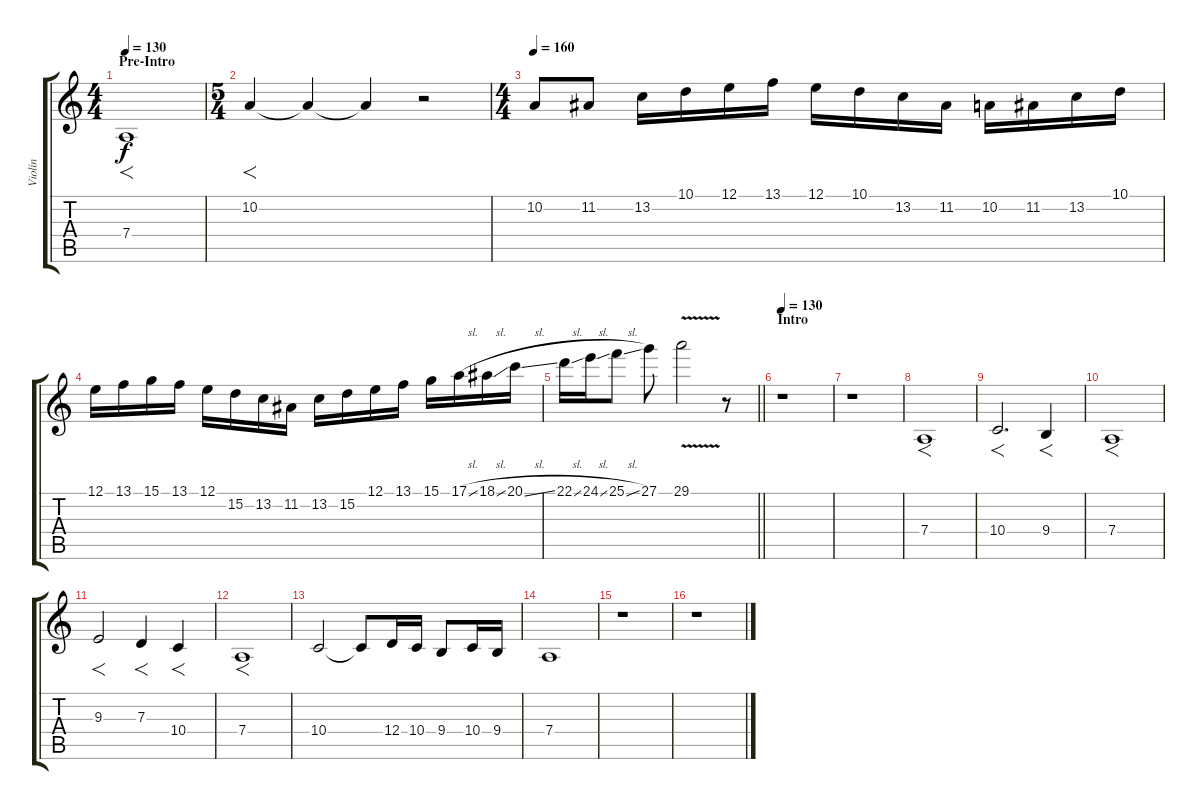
\track ("Violín" "Violín") {instrument violin}
\staff {score tabs}
\tuning (E4 B3 G3 D3 A2 E2) {hide}
\ts (4 4)
\section ("" "Pre-Intro")
\tempo 130
\tempo 116
\tempo 130
\clef g2
\ks aminor
7.4.1{f dy f instrument violin} |
\ts (5 4)
10.2.4{f} 10.2{t}.4 10.2{t}.4 r.2 |
\ts (4 4)
\tempo 160
10.2.8 11.2.8 13.2.16 10.1.16 12.1.16 13.1.16 12.1.16 10.1.16 13.2.16 11.2.16 10.2.16 11.2.16 13.2.16 10.1.16 |
12.1.16 13.1.16 15.1.16 13.1.16 12.1.16 15.2.16 13.2.16 11.2.16 13.2.16 15.2.16 12.1.16 13.1.16 15.1.16 17.1{sl}.16 18.1{sl}.16 20.1{sl}.16 |
\barLineRight lightlight
22.1{sl}.16 24.1{sl}.16 25.1{sl}.8 27.1.8 29.1{v}.2 r.8 |
\section ("" "Intro")
\tempo 130
r.1 |
r.1 |
7.4.1{f} |
10.4.2{f d} 9.4.4{f} |
7.4.1{f} |
9.3.2{f} 7.3.4{f} 10.4.4{f} |
7.4.1{f} |
10.4.2 10.4{t}.8 12.4.16 10.4.16 9.4.8 10.4.16 9.4.16 |
7.4.1{volume 6} |
r.1{volume 13} |
r.1
